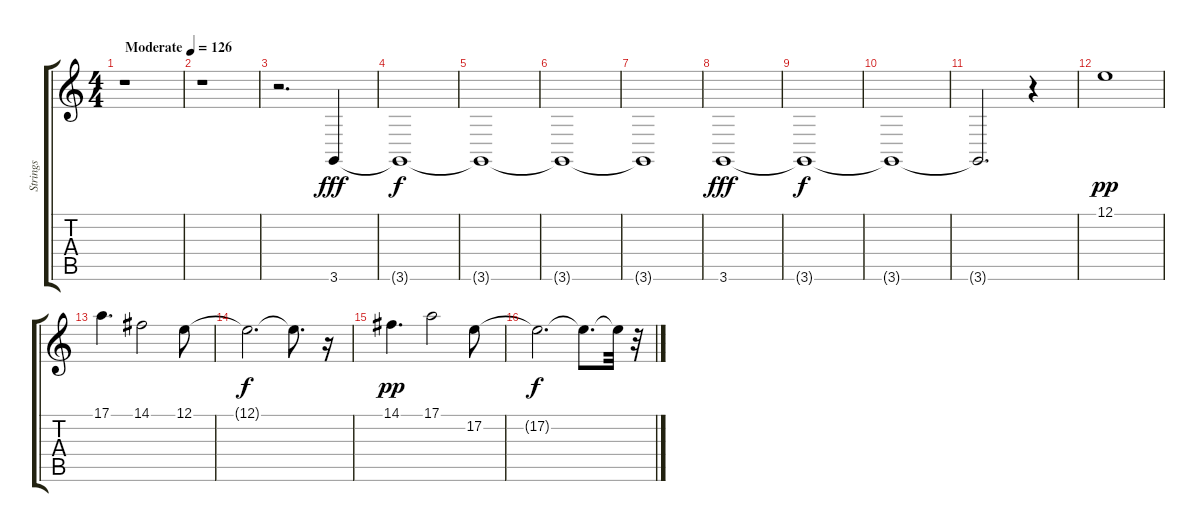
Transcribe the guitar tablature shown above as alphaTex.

\track ("Strings" "Strings") {instrument stringensemble1}
\staff {score tabs}
\tuning (E4 B3 G3 D3 A2 E2) {hide}
\ts (4 4)
\tempo (126 "Moderate")
\clef g2
\ks c
r.1{dy fff instrument stringensemble1} |
r.1 |
r.2{d} 3.6.4 |
3.6{t}.1{dy f} |
3.6{t}.1 |
3.6{t}.1 |
3.6{t}.1 |
3.6.1{dy fff} |
3.6{t}.1{dy f} |
3.6{t}.1 |
3.6{t}.2{d} r.4 |
12.1.1{dy pp} |
17.1.4{d} 14.1.2 12.1.8 |
12.1{t}.2{d dy f} 12.1{t}.8{d} r.16 |
14.1.4{d dy pp} 17.1.2 17.2.8 |
17.2{t}.2{d dy f} 17.2{t}.8{d} 17.2{t}.32 r.32
